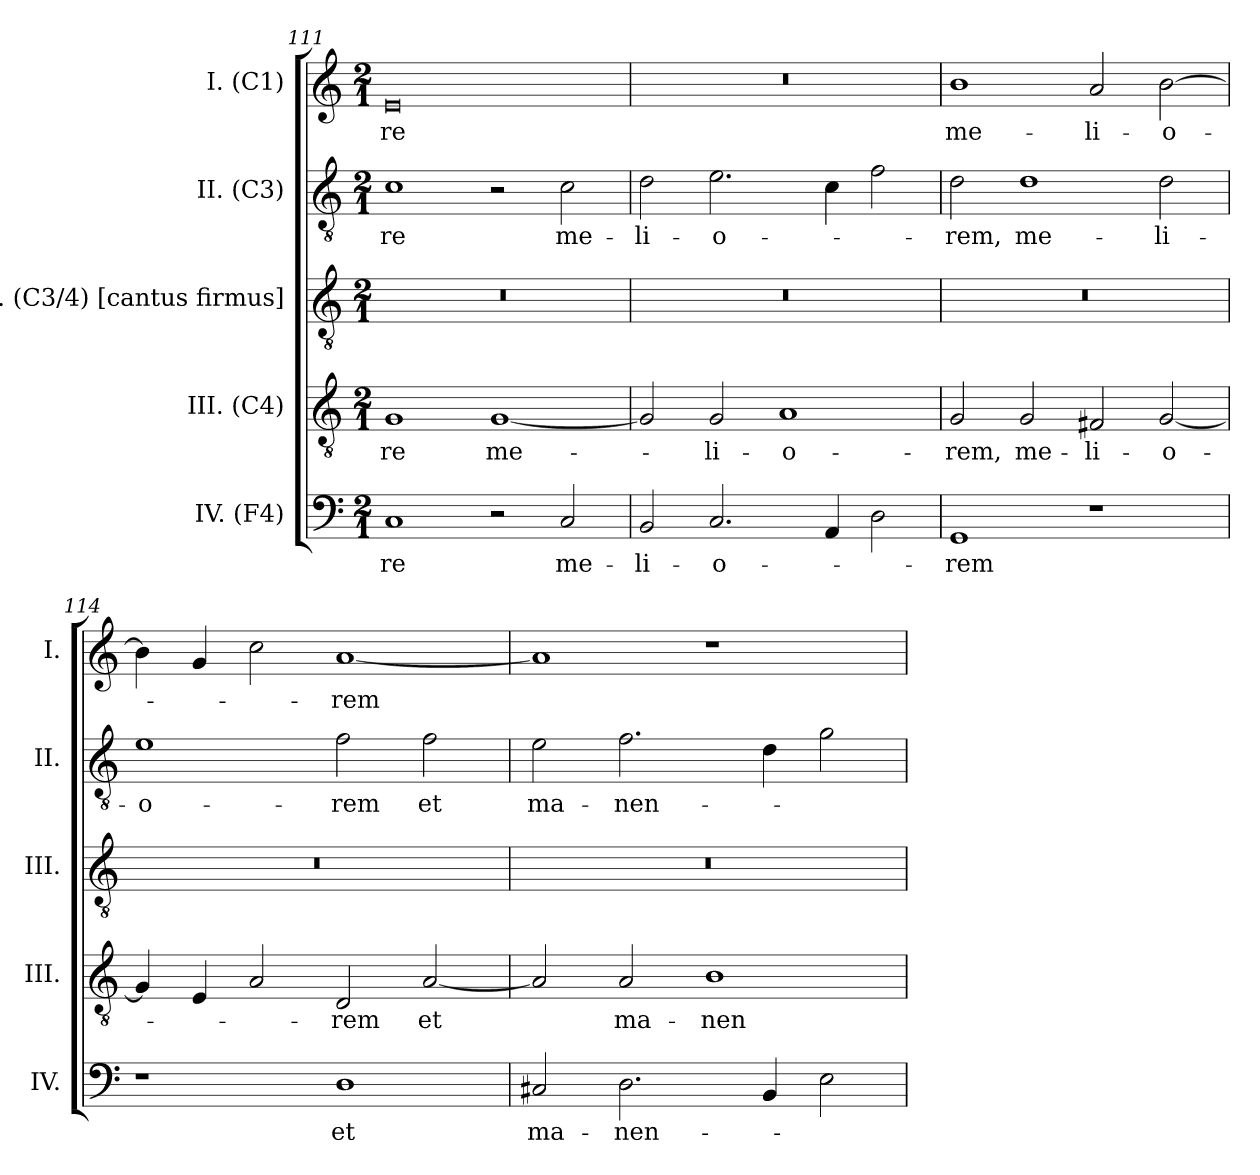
**kern	**text	**kern	**text	**kern	**kern	**text	**kern	**text
*part5	*part5	*part4	*part4	*part3	*part2	*part2	*part1	*part1
*staff5	*staff5	*staff4	*staff4	*staff3	*staff2	*staff2	*staff1	*staff1
*I"IV. (F4)	*	*I"III. (C4)	*	*I"III. (C3/4) [cantus firmus]	*I"II. (C3)	*	*I"I. (C1)	*
*I'IV.	*	*I'III.	*	*I'III.	*I'II.	*	*I'I.	*
!!LO:PB:g=z
*clefF4	*	*clefGv2	*	*clefGv2	*clefGv2	*	*clefG2	*
*	*	*ITrd7c12	*	*ITrd7c12	*	*	*	*
*k[]	*	*k[]	*	*k[]	*k[]	*	*k[]	*
*C:	*	*C:	*	*C:	*C:	*	*C:	*
*M2/1	*	*M2/1	*	*M2/1	*M2/1	*	*M2/1	*
=111	=111	=111	=111	=111	=111	=111	=111	=111
!	!LO:LY:b:color=#000000	!	!	!	!	!	!	!
!	!	!	!LO:LY:b:color=#000000	!LO:N:vis=1	!	!	!	!
!	!	!	!	!	!	!LO:LY:b:color=#000000	!	!
!	!	!	!	!	!	!	!	!LO:LY:b:color=#000000
1Ci	-re	1GGi	-re	0r	1ci	-re	0ei	-re
!	!	!	!LO:LY:b:color=#000000	!	!	!	!	!
2r	.	[1GGi	me-	.	2r	.	.	.
!	!LO:LY:b:color=#000000	!	!	!	!	!	!	!
!	!	!	!	!	!	!LO:LY:b:color=#000000	!	!
2Ci/	me-	.	.	.	2ci\	me-	.	.
=112	=112	=112	=112	=112	=112	=112	=112	=112
!	!LO:LY:b:color=#000000	!	!	!LO:N:vis=1	!	!	!	!
!	!	!	!	!	!	!LO:LY:b:color=#000000	!LO:N:vis=1	!
2BBi/	-li-	2GGi/]	.	0r	2di\	-li-	0r	.
!	!LO:LY:b:color=#000000	!	!	!	!	!	!	!
!	!	!	!LO:LY:b:color=#000000	!	!	!	!	!
!	!	!	!	!	!	!LO:LY:b:color=#000000	!	!
2.Ci/	-o-	2GGi/	-li-	.	2.ei\	-o-	.	.
!	!	!	!LO:LY:b:color=#000000	!	!	!	!	!
.	.	1AAi	-o-	.	.	.	.	.
4AAi/	.	.	.	.	4ci\	.	.	.
2Di\	.	.	.	.	2fi\	.	.	.
=113	=113	=113	=113	=113	=113	=113	=113	=113
!	!LO:LY:b:color=#000000	!	!	!	!	!	!	!
!	!	!	!LO:LY:b:color=#000000	!LO:N:vis=1	!	!	!	!
!	!	!	!	!	!	!LO:LY:b:color=#000000	!	!
!	!	!	!	!	!	!	!	!LO:LY:b:color=#000000
1GGi	-rem	2GGi/	-rem,	0r	2di\	-rem,	1bi	me-
!	!	!	!LO:LY:b:color=#000000	!	!	!	!	!
!	!	!	!	!	!	!LO:LY:b:color=#000000	!	!
.	.	2GGi/	me-	.	1di	me-	.	.
!	!	!	!LO:LY:b:color=#000000	!	!	!	!	!
!	!	!	!	!	!	!	!	!LO:LY:b:color=#000000
1r	.	2FF#Xi/	-li-	.	.	.	2ai/	-li-
!	!	!	!LO:LY:b:color=#000000	!	!	!	!	!
!	!	!	!	!	!	!LO:LY:b:color=#000000	!	!
!	!	!	!	!	!	!	!	!LO:LY:b:color=#000000
.	.	[2GGi/	-o-	.	2di\	-li-	[2bi\	-o-
=114	=114	=114	=114	=114	=114	=114	=114	=114
!	!	!	!	!LO:N:vis=1	!	!	!	!
!	!	!	!	!	!	!LO:LY:b:color=#000000	!	!
1r	.	4GGi/]	.	0r	1ei	-o-	4bi\]	.
.	.	4EEi/	.	.	.	.	4gi/	.
.	.	2AAi/	.	.	.	.	2cci\	.
!	!LO:LY:b:color=#000000	!	!	!	!	!	!	!
!	!	!	!LO:LY:b:color=#000000	!	!	!	!	!
!	!	!	!	!	!	!LO:LY:b:color=#000000	!	!
!	!	!	!	!	!	!	!	!LO:LY:b:color=#000000
1Di	et	2DDi/	-rem	.	2fi\	-rem	[1ai	-rem
!	!	!	!LO:LY:b:color=#000000	!	!	!	!	!
!	!	!	!	!	!	!LO:LY:b:color=#000000	!	!
.	.	[2AAi/	et	.	2fi\	et	.	.
!!LO:LB:g=z
=115	=115	=115	=115	=115	=115	=115	=115	=115
!	!LO:LY:b:color=#000000	!	!	!LO:N:vis=1	!	!	!	!
!	!	!	!	!	!	!LO:LY:b:color=#000000	!	!
2C#Xi/	ma-	2AAi/]	.	0r	2ei\	ma-	1ai]	.
!	!LO:LY:b:color=#000000	!	!	!	!	!	!	!
!	!	!	!LO:LY:b:color=#000000	!	!	!	!	!
!	!	!	!	!	!	!LO:LY:b:color=#000000	!	!
2.Di\	-nen-	2AAi/	ma-	.	2.fi\	-nen-	.	.
!	!	!	!LO:LY:b:color=#000000	!	!	!	!	!
.	.	1BBi	-nen-	.	.	.	1r	.
4BBi/	.	.	.	.	4di\	.	.	.
2Ei\	.	.	.	.	2gi\	.	.	.
=	=	=	=	=	=	=	=	=
*-	*-	*-	*-	*-	*-	*-	*-	*-
